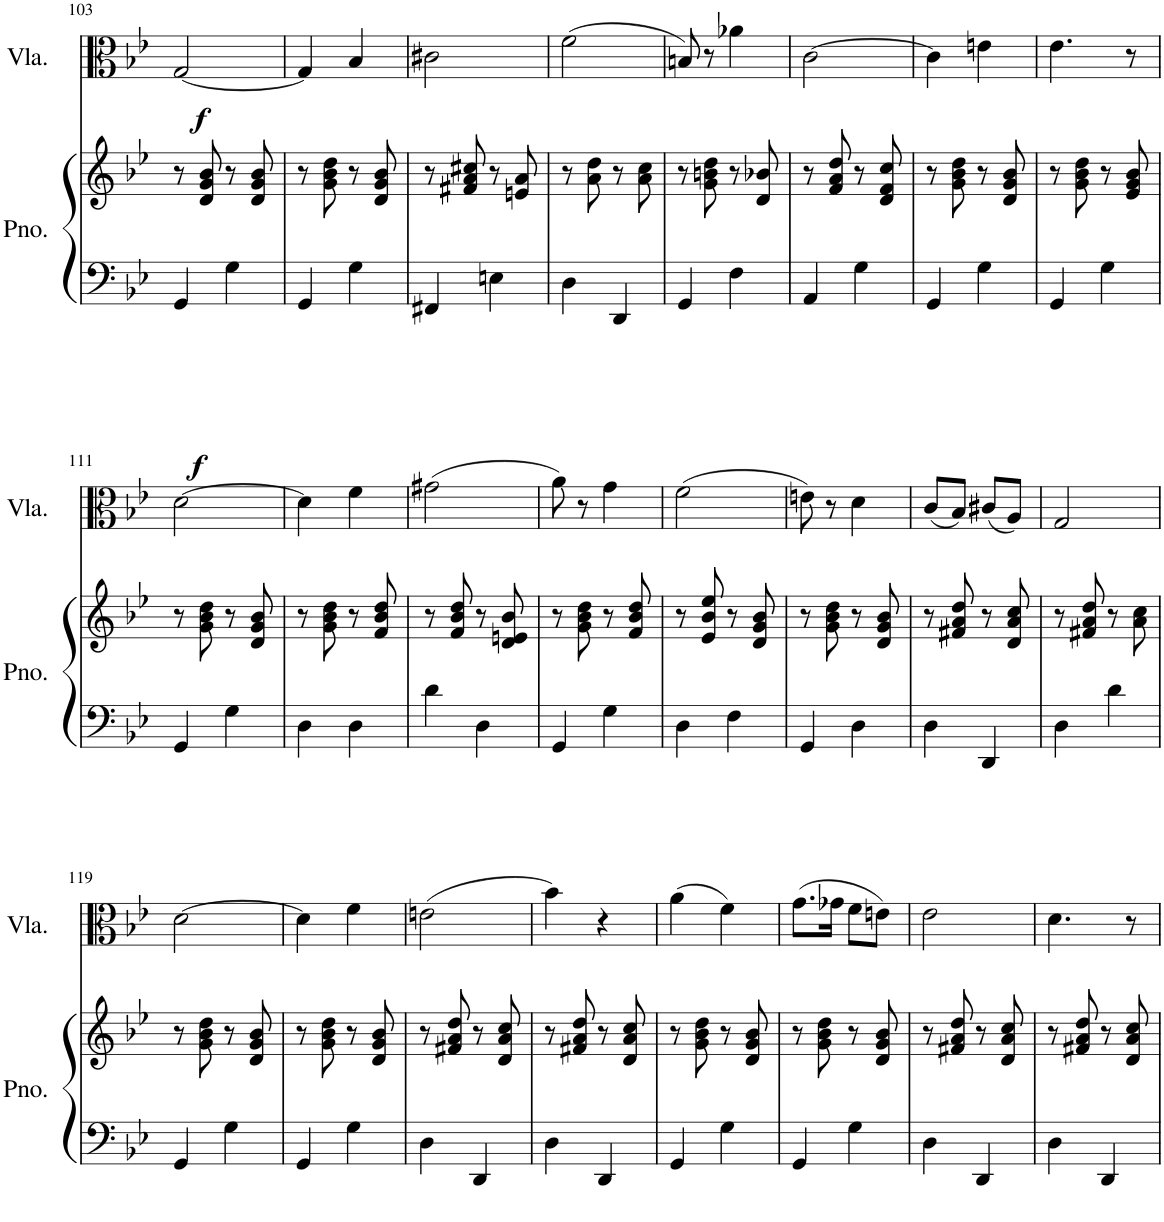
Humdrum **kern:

**kern	**kern	**dynam	**kern	**dynam
*part2	*part2	*part2	*part1	*part1
*staff3	*staff2	*staff2/3	*staff1	*staff1
*I"Piano	*	*	*I"Viola	*
*I'Pno.	*	*	*I'Vla.	*
!!LO:PB:g=z
*clefF4	*clefG2	*	*clefC3	*
*k[b-e-]	*k[b-e-]	*	*k[b-e-]	*
*M2/4	*M2/4	*	*M2/4	*
=103	=103	=103	=103	=103
!	!	!LO:DY:b=2	!	!LO:DY:b
4GG/	8r	f	[2G/	f
.	8d/ 8g/ 8b-/	.	.	.
4G\	8r	.	.	.
.	8d/ 8g/ 8b-/	.	.	.
=104	=104	=104	=104	=104
4GG/	8r	.	4G/]	.
.	8g\ 8b-\ 8dd\	.	.	.
4G\	8r	.	4B-/	.
.	8d/ 8g/ 8b-/	.	.	.
=105	=105	=105	=105	=105
4FF#X/	8r	.	2c#X\	.
.	8f#X/ 8a/ 8cc#X/	.	.	.
4En\	8r	.	.	.
.	8en/ 8a/	.	.	.
=106	=106	=106	=106	=106
4D\	8r	.	(2f\	.
.	8a\ 8dd\	.	.	.
4DD/	8r	.	.	.
.	8a\ 8cc\	.	.	.
=107	=107	=107	=107	=107
4GG/	8r	.	8Bn/)	.
.	8g\ 8bn\ 8dd\	.	8r	.
4F\	8r	.	4a-X\	.
.	8d/ 8b-X/	.	.	.
=108	=108	=108	=108	=108
4AA/	8r	.	[2c\	.
.	8f/ 8a/ 8dd/	.	.	.
4G\	8r	.	.	.
.	8d/ 8f/ 8cc/	.	.	.
=109	=109	=109	=109	=109
4GG/	8r	.	4c\]	.
.	8g\ 8b-\ 8dd\	.	.	.
4G\	8r	.	4en\	.
.	8d/ 8g/ 8b-/	.	.	.
=110	=110	=110	=110	=110
4GG/	8r	.	4.e-\	.
.	8g\ 8b-\ 8dd\	.	.	.
4G\	8r	.	.	.
.	8e-/ 8g/ 8b-/	.	8r	.
!!LO:LB:g=z
=111	=111	=111	=111	=111
4GG/	8r	.	[2d\	.
.	8g\ 8b-\ 8dd\	.	.	.
4G\	8r	.	.	.
.	8d/ 8g/ 8b-/	.	.	.
=112	=112	=112	=112	=112
4D\	8r	.	4d\]	.
.	8g\ 8b-\ 8dd\	.	.	.
4D\	8r	.	4f\	.
.	8f/ 8b-/ 8dd/	.	.	.
=113	=113	=113	=113	=113
4d\	8r	.	(2g#X\	.
.	8f/ 8b-/ 8dd/	.	.	.
4D\	8r	.	.	.
.	8d/ 8en/ 8b-/	.	.	.
=114	=114	=114	=114	=114
4GG/	8r	.	8a\)	.
.	8g\ 8b-\ 8dd\	.	8r	.
4G\	8r	.	4g\	.
.	8f/ 8b-/ 8dd/	.	.	.
=115	=115	=115	=115	=115
4D\	8r	.	(2f\	.
.	8e-/ 8b-/ 8ee-/	.	.	.
4F\	8r	.	.	.
.	8d/ 8g/ 8b-/	.	.	.
=116	=116	=116	=116	=116
4GG/	8r	.	8en\)	.
.	8g\ 8b-\ 8dd\	.	8r	.
4D\	8r	.	4d\	.
.	8d/ 8g/ 8b-/	.	.	.
=117	=117	=117	=117	=117
4D\	8r	.	(8c/L	.
.	8f#X/ 8a/ 8dd/	.	8B-/J)	.
4DD/	8r	.	(8c#X/L	.
.	8d/ 8a/ 8cc/	.	8A/J)	.
=118	=118	=118	=118	=118
4D\	8r	.	2G/	.
.	8f#X/ 8a/ 8dd/	.	.	.
4d\	8r	.	.	.
.	8a\ 8cc\	.	.	.
!!LO:LB:g=z
=119	=119	=119	=119	=119
4GG/	8r	.	[2d\	.
.	8g\ 8b-\ 8dd\	.	.	.
4G\	8r	.	.	.
.	8d/ 8g/ 8b-/	.	.	.
=120	=120	=120	=120	=120
4GG/	8r	.	4d\]	.
.	8g\ 8b-\ 8dd\	.	.	.
4G\	8r	.	4f\	.
.	8d/ 8g/ 8b-/	.	.	.
=121	=121	=121	=121	=121
4D\	8r	.	(2en\	.
.	8f#X/ 8a/ 8dd/	.	.	.
4DD/	8r	.	.	.
.	8d/ 8a/ 8cc/	.	.	.
=122	=122	=122	=122	=122
4D\	8r	.	4b-\)	.
.	8f#X/ 8a/ 8dd/	.	.	.
4DD/	8r	.	4r	.
.	8d/ 8a/ 8cc/	.	.	.
=123	=123	=123	=123	=123
4GG/	8r	.	(4a\	.
.	8g\ 8b-\ 8dd\	.	.	.
4G\	8r	.	4f\)	.
.	8d/ 8g/ 8b-/	.	.	.
=124	=124	=124	=124	=124
4GG/	8r	.	(8.g\L	.
.	8g\ 8b-\ 8dd\	.	.	.
.	.	.	16g-X\Jk	.
4G\	8r	.	8f\L	.
.	8d/ 8g/ 8b-/	.	8en\J)	.
=125	=125	=125	=125	=125
4D\	8r	.	2e-\	.
.	8f#X/ 8a/ 8dd/	.	.	.
4DD/	8r	.	.	.
.	8d/ 8a/ 8cc/	.	.	.
=126	=126	=126	=126	=126
4D\	8r	.	4.d\	.
.	8f#X/ 8a/ 8dd/	.	.	.
4DD/	8r	.	.	.
.	8d/ 8a/ 8cc/	.	8r	.
=	=	=	=	=
*-	*-	*-	*-	*-
